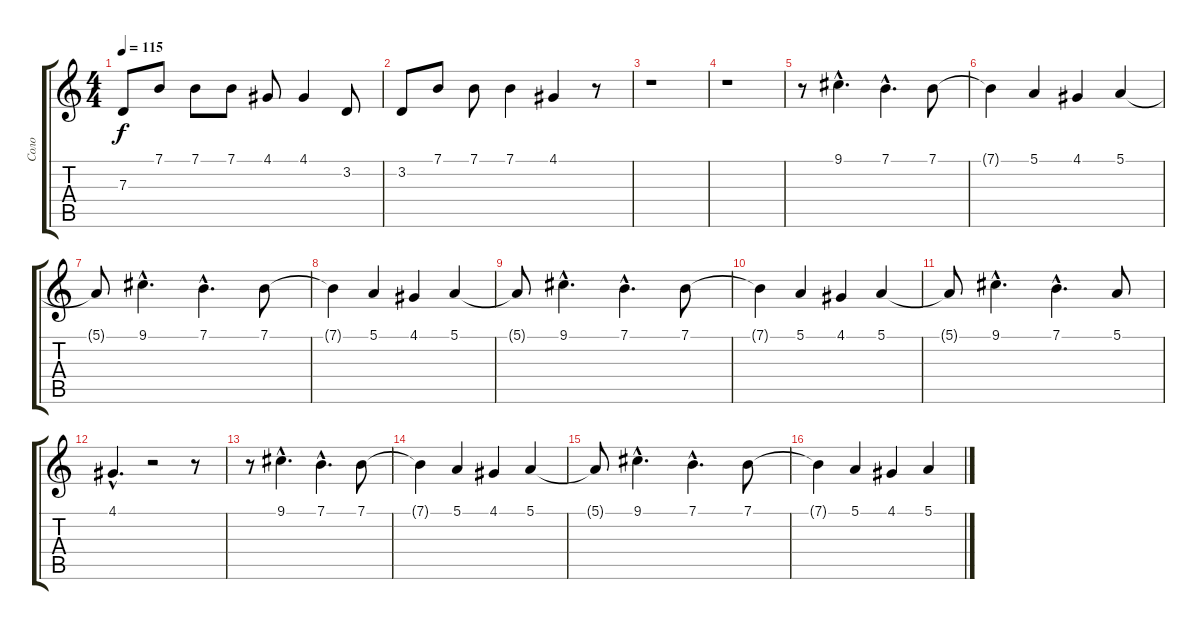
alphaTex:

\track ("Соло" "Соло") {instrument bassoon}
\staff {score tabs}
\tuning (E4 B3 G3 D3 A2 E2) {hide}
\ts (4 4)
\tempo 115
\clef g2
\ks c
7.3{t}.8{dy f} 7.1.8 7.1.8 7.1.8 4.1.8 4.1.4 3.2.8 |
3.2.8 7.1.8 7.1.8 7.1.4 4.1.4 r.8 |
r.1 |
r.1 |
r.8 9.1{hac}.4{d} 7.1{hac}.4{d} 7.1.8 |
7.1{t}.4 5.1.4 4.1.4 5.1.4 |
5.1{t}.8 9.1{hac}.4{d} 7.1{hac}.4{d} 7.1.8 |
7.1{t}.4 5.1.4 4.1.4 5.1.4 |
5.1{t}.8 9.1{hac}.4{d} 7.1{hac}.4{d} 7.1.8 |
7.1{t}.4 5.1.4 4.1.4 5.1.4 |
5.1{t}.8 9.1{hac}.4{d} 7.1{hac}.4{d} 5.1.8 |
4.1{hac}.4{d} r.2 r.8 |
r.8 9.1{hac}.4{d} 7.1{hac}.4{d} 7.1.8 |
7.1{t}.4 5.1.4 4.1.4 5.1.4 |
5.1{t}.8 9.1{hac}.4{d} 7.1{hac}.4{d} 7.1.8 |
7.1{t}.4 5.1.4 4.1.4 5.1.4
